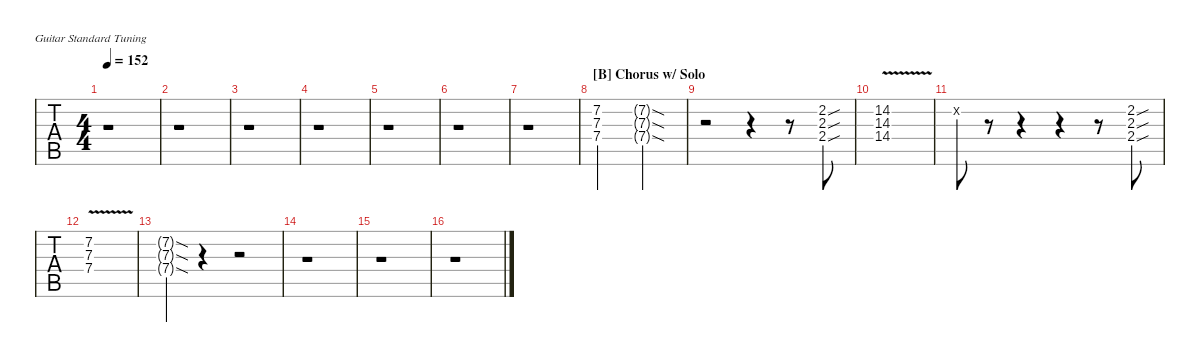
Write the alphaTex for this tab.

\hideDynamics
\bracketExtendMode nobrackets
\singleTrackTrackNamePolicy hidden
\multiTrackTrackNamePolicy hidden
\firstSystemTrackNameMode fullname
\firstSystemTrackNameOrientation horizontal
\otherSystemsTrackNameOrientation horizontal
\track ("Guitar II" "Guit II") {instrument fretlessbass}
\staff {tabs}
\tuning (E4 B3 G3 D3 A2 E2)
\ts (4 4)
\tempo 152
\clef g2
\ks c
r.1{dy f} |
r.1 |
r.1 |
r.1 |
r.1 |
r.1 |
r.1 |
\section ("B" "Chorus w/ Solo")
(7.2{acc #} 7.3 7.4).2{dy mf} (7.2{sod g acc #} 7.3{sod g} 7.4{sod g}).2{dy ff} |
r.2 r.4 r.8 (2.2{sou acc #} 2.3{sou} 2.4{sou}).8{dy mf} |
(14.2{v ac acc #} 14.3{v} 14.4{v}).1 |
0.2{x}.8 r.8 r.4 r.4 r.8 (2.2{sou acc #} 2.3{sou} 2.4{sou}).8 |
(7.2{v ac acc #} 7.3{v} 7.4{v}).1 |
(7.2{sod g acc #} 7.3{sod g} 7.4{sod g}).4{dy ff} r.4 r.2 |
r.1 |
r.1 |
r.1
